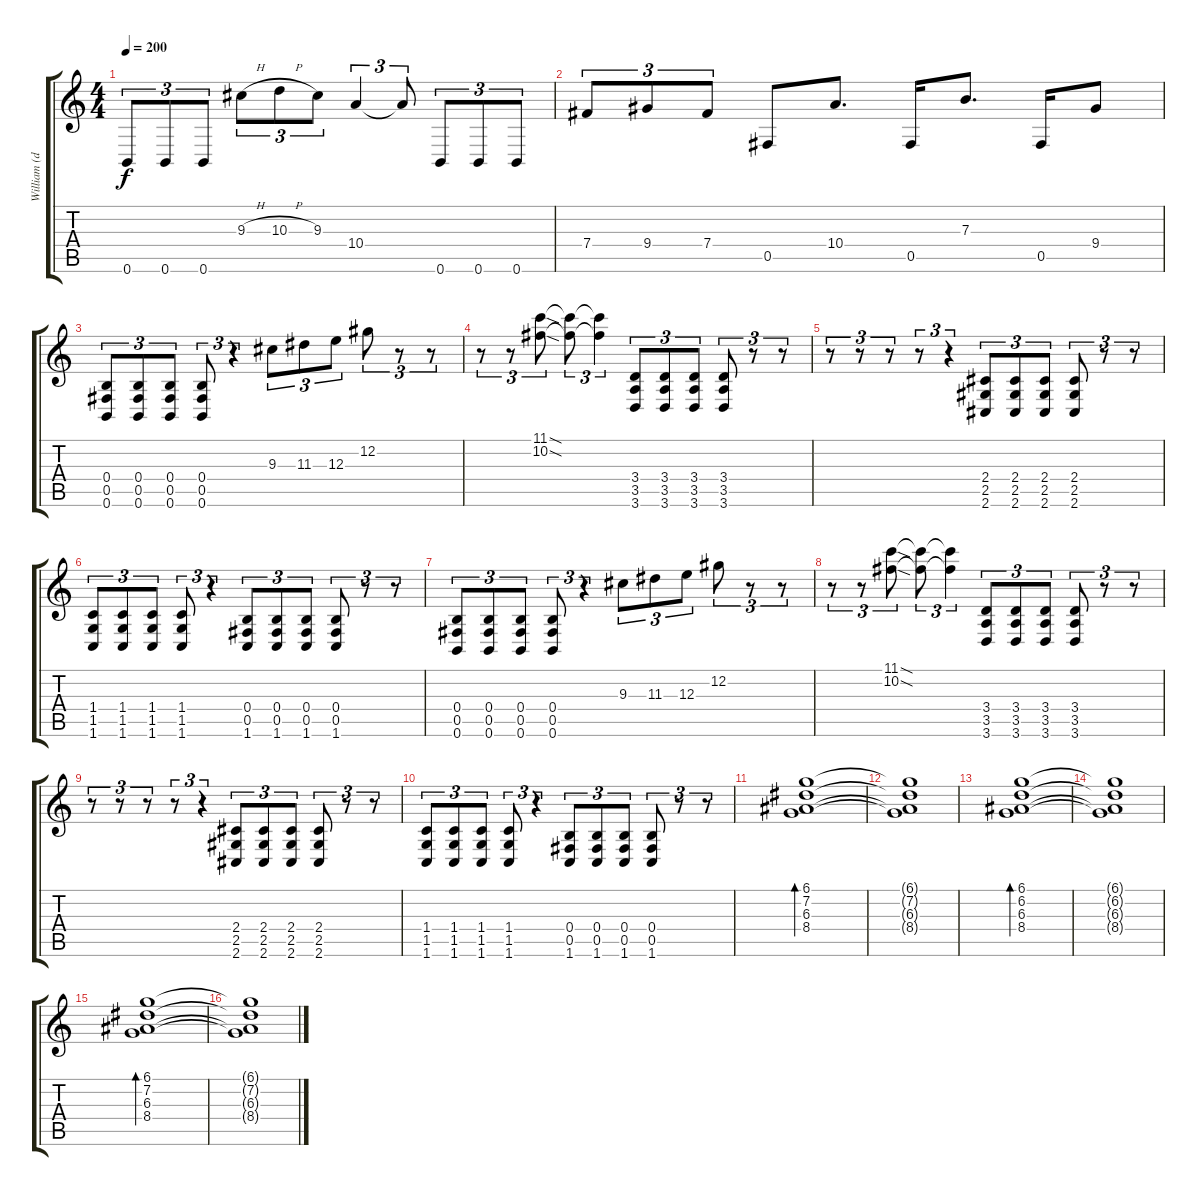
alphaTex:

\track ("William (dist)" "William (d") {instrument distortionguitar}
\staff {score tabs}
\tuning (Db4 Ab3 E3 B2 Gb2 B1) {hide}
\ts (4 4)
\tempo 200
\clef g2
\ks c
0.6.8{tu (3 2) dy f} 0.6.8{tu (3 2)} 0.6.8{tu (3 2)} 9.3{h}.8{tu (3 2)} 10.3{h}.8{tu (3 2)} 9.3.8{tu (3 2)} 10.4.4{tu (3 2)} 10.4{t}.8{tu (3 2)} 0.6.8{tu (3 2)} 0.6.8{tu (3 2)} 0.6.8{tu (3 2)} |
7.4.8{tu (3 2)} 9.4.8{tu (3 2)} 7.4.8{tu (3 2)} 0.5.8 10.4.8{d} 0.5.16 7.3.8{d} 0.5.16 9.4.8 |
(0.4 0.5 0.6).8{tu (3 2)} (0.4 0.5 0.6).8{tu (3 2)} (0.4 0.5 0.6).8{tu (3 2)} (0.4 0.5 0.6).8{tu (3 2)} r.4{tu (3 2)} 9.3.8{tu (3 2)} 11.3.8{tu (3 2)} 12.3.8{tu (3 2)} 12.2.8{tu (3 2)} r.8{tu (3 2)} r.8{tu (3 2)} |
r.8{tu (3 2)} r.8{tu (3 2)} (11.1{sod} 10.2{sod}).8{tu (3 2)} (11.1{t} 10.2{t}).8{tu (3 2)} (11.1{t} 10.2{t}).4{tu (3 2)} (3.4 3.5 3.6).8{tu (3 2)} (3.4 3.5 3.6).8{tu (3 2)} (3.4 3.5 3.6).8{tu (3 2)} (3.4 3.5 3.6).8{tu (3 2)} r.8{tu (3 2)} r.8{tu (3 2)} |
r.8{tu (3 2)} r.8{tu (3 2)} r.8{tu (3 2)} r.8{tu (3 2)} r.4{tu (3 2)} (2.4 2.5 2.6).8{tu (3 2)} (2.4 2.5 2.6).8{tu (3 2)} (2.4 2.5 2.6).8{tu (3 2)} (2.4 2.5 2.6).8{tu (3 2)} r.8{tu (3 2)} r.8{tu (3 2)} |
(1.4 1.5 1.6).8{tu (3 2)} (1.4 1.5 1.6).8{tu (3 2)} (1.4 1.5 1.6).8{tu (3 2)} (1.4 1.5 1.6).8{tu (3 2)} r.4{tu (3 2)} (0.4 0.5 1.6).8{tu (3 2)} (0.4 0.5 1.6).8{tu (3 2)} (0.4 0.5 1.6).8{tu (3 2)} (0.4 0.5 1.6).8{tu (3 2)} r.8{tu (3 2)} r.8{tu (3 2)} |
(0.4 0.5 0.6).8{tu (3 2)} (0.4 0.5 0.6).8{tu (3 2)} (0.4 0.5 0.6).8{tu (3 2)} (0.4 0.5 0.6).8{tu (3 2)} r.4{tu (3 2)} 9.3.8{tu (3 2)} 11.3.8{tu (3 2)} 12.3.8{tu (3 2)} 12.2.8{tu (3 2)} r.8{tu (3 2)} r.8{tu (3 2)} |
r.8{tu (3 2)} r.8{tu (3 2)} (11.1{sod} 10.2{sod}).8{tu (3 2)} (11.1{t} 10.2{t}).8{tu (3 2)} (11.1{t} 10.2{t}).4{tu (3 2)} (3.4 3.5 3.6).8{tu (3 2)} (3.4 3.5 3.6).8{tu (3 2)} (3.4 3.5 3.6).8{tu (3 2)} (3.4 3.5 3.6).8{tu (3 2)} r.8{tu (3 2)} r.8{tu (3 2)} |
r.8{tu (3 2)} r.8{tu (3 2)} r.8{tu (3 2)} r.8{tu (3 2)} r.4{tu (3 2)} (2.4 2.5 2.6).8{tu (3 2)} (2.4 2.5 2.6).8{tu (3 2)} (2.4 2.5 2.6).8{tu (3 2)} (2.4 2.5 2.6).8{tu (3 2)} r.8{tu (3 2)} r.8{tu (3 2)} |
(1.4 1.5 1.6).8{tu (3 2)} (1.4 1.5 1.6).8{tu (3 2)} (1.4 1.5 1.6).8{tu (3 2)} (1.4 1.5 1.6).8{tu (3 2)} r.4{tu (3 2)} (0.4 0.5 1.6).8{tu (3 2)} (0.4 0.5 1.6).8{tu (3 2)} (0.4 0.5 1.6).8{tu (3 2)} (0.4 0.5 1.6).8{tu (3 2)} r.8{tu (3 2)} r.8{tu (3 2)} |
(6.1 7.2 6.3 8.4).1{bd 480 instrument electricguitarjazz} |
(6.1{t} 7.2{t} 6.3{t} 8.4{t}).1 |
(6.1 6.2 6.3 8.4).1{bd 480} |
(6.1{t} 6.2{t} 6.3{t} 8.4{t}).1 |
(6.1 7.2 6.3 8.4).1{bd 480 instrument electricguitarjazz} |
(6.1{t} 7.2{t} 6.3{t} 8.4{t}).1
